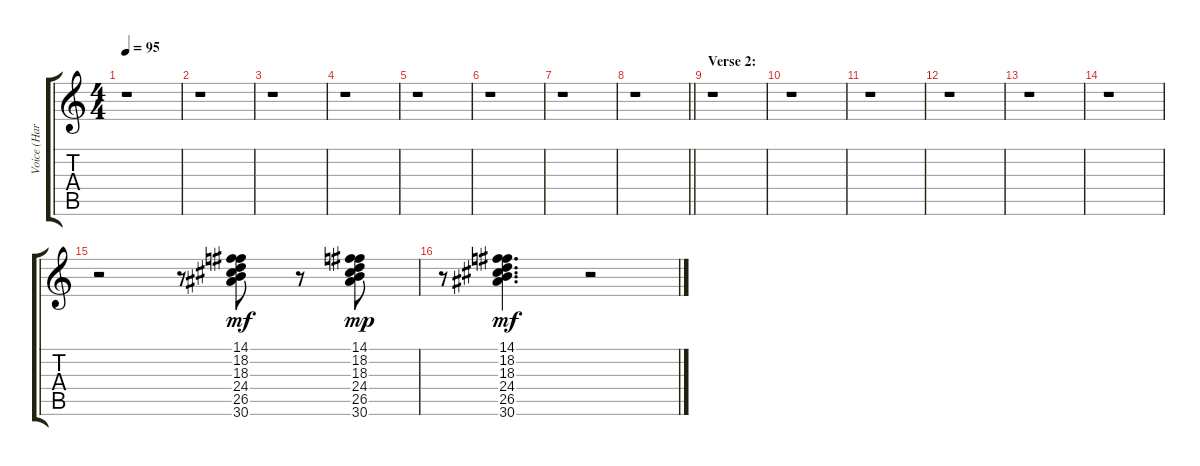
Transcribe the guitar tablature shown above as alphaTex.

\track ("Voice (Harmony)" "Voice (Har") {instrument synthvoice bank 5}
\staff {score tabs}
\tuning (E4 B3 G3 D3 A2 E2) {hide}
\ts (4 4)
\tempo 95
\clef g2
\ks c
r.1{dy mf} |
r.1 |
r.1 |
r.1 |
r.1 |
r.1 |
r.1 |
\barLineRight lightlight
r.1 |
\section ("" "Verse 2:")
r.1 |
r.1 |
r.1 |
r.1 |
r.1 |
r.1 |
r.2 r.8 (14.1 18.2 18.3 24.4 26.5 30.6).8 r.8 (14.1 18.2 18.3 24.4 26.5 30.6).8{dy mp} |
r.8 (14.1 18.2 18.3 24.4 26.5 30.6).4{d dy mf} r.2
